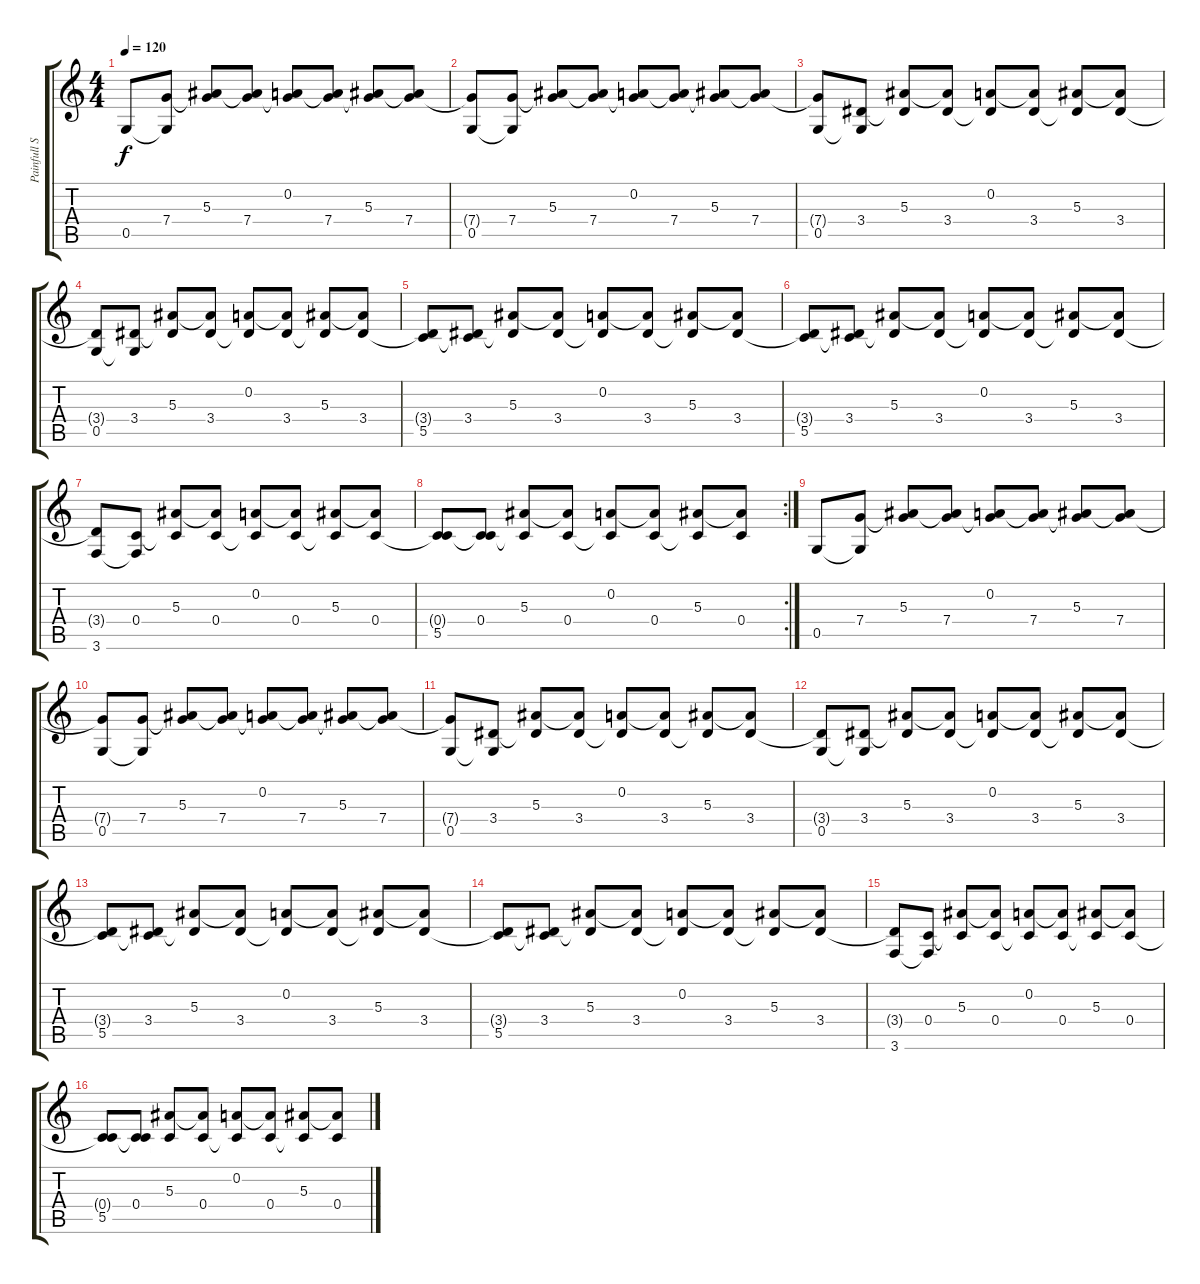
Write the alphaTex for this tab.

\track ("Painfull Silence" "Painfull S") {instrument acousticguitarsteel}
\staff {score tabs}
\tuning (D4 A3 F3 C3 G2 D2) {hide}
\ts (4 4)
\tempo 120
\clef g2
\ks c
0.5.8{dy f instrument acousticguitarsteel} (7.4 0.5{t}).8 (5.3 7.4{t}).8 (5.3{t} 7.4).8 (0.2 7.4{t}).8 (0.2{t} 7.4).8 (5.3 7.4{t}).8 (5.3{t} 7.4).8 |
(7.4{t} 0.5).8 (7.4 0.5{t}).8 (5.3 7.4{t}).8 (5.3{t} 7.4).8 (0.2 7.4{t}).8 (0.2{t} 7.4).8 (5.3 7.4{t}).8 (5.3{t} 7.4).8 |
(7.4{t} 0.5).8 (3.4 0.5{t}).8 (5.3 3.4{t}).8 (5.3{t} 3.4).8 (0.2 3.4{t}).8 (0.2{t} 3.4).8 (5.3 3.4{t}).8 (5.3{t} 3.4).8 |
(3.4{t} 0.5).8 (3.4 0.5{t}).8 (5.3 3.4{t}).8 (5.3{t} 3.4).8 (0.2 3.4{t}).8 (0.2{t} 3.4).8 (5.3 3.4{t}).8 (5.3{t} 3.4).8 |
(3.4{t} 5.5).8 (3.4 5.5{t}).8 (5.3 3.4{t}).8 (5.3{t} 3.4).8 (0.2 3.4{t}).8 (0.2{t} 3.4).8 (5.3 3.4{t}).8 (5.3{t} 3.4).8 |
(3.4{t} 5.5).8 (3.4 5.5{t}).8 (5.3 3.4{t}).8 (5.3{t} 3.4).8 (0.2 3.4{t}).8 (0.2{t} 3.4).8 (5.3 3.4{t}).8 (5.3{t} 3.4).8 |
(3.4{t} 3.6).8 (0.4 3.6{t}).8 (5.3 0.4{t}).8 (5.3{t} 0.4).8 (0.2 0.4{t}).8 (0.2{t} 0.4).8 (5.3 0.4{t}).8 (5.3{t} 0.4).8 |
\rc 2
(0.4{t} 5.5).8 (0.4 5.5{t}).8 (5.3 0.4{t}).8 (5.3{t} 0.4).8 (0.2 0.4{t}).8 (0.2{t} 0.4).8 (5.3 0.4{t}).8 (5.3{t} 0.4).8 |
0.5.8{instrument acousticguitarsteel} (7.4 0.5{t}).8 (5.3 7.4{t}).8 (5.3{t} 7.4).8 (0.2 7.4{t}).8 (0.2{t} 7.4).8 (5.3 7.4{t}).8 (5.3{t} 7.4).8 |
(7.4{t} 0.5).8 (7.4 0.5{t}).8 (5.3 7.4{t}).8 (5.3{t} 7.4).8 (0.2 7.4{t}).8 (0.2{t} 7.4).8 (5.3 7.4{t}).8 (5.3{t} 7.4).8 |
(7.4{t} 0.5).8 (3.4 0.5{t}).8 (5.3 3.4{t}).8 (5.3{t} 3.4).8 (0.2 3.4{t}).8 (0.2{t} 3.4).8 (5.3 3.4{t}).8 (5.3{t} 3.4).8 |
(3.4{t} 0.5).8 (3.4 0.5{t}).8 (5.3 3.4{t}).8 (5.3{t} 3.4).8 (0.2 3.4{t}).8 (0.2{t} 3.4).8 (5.3 3.4{t}).8 (5.3{t} 3.4).8 |
(3.4{t} 5.5).8 (3.4 5.5{t}).8 (5.3 3.4{t}).8 (5.3{t} 3.4).8 (0.2 3.4{t}).8 (0.2{t} 3.4).8 (5.3 3.4{t}).8 (5.3{t} 3.4).8 |
(3.4{t} 5.5).8 (3.4 5.5{t}).8 (5.3 3.4{t}).8 (5.3{t} 3.4).8 (0.2 3.4{t}).8 (0.2{t} 3.4).8 (5.3 3.4{t}).8 (5.3{t} 3.4).8 |
(3.4{t} 3.6).8 (0.4 3.6{t}).8 (5.3 0.4{t}).8 (5.3{t} 0.4).8 (0.2 0.4{t}).8 (0.2{t} 0.4).8 (5.3 0.4{t}).8 (5.3{t} 0.4).8 |
(0.4{t} 5.5).8 (0.4 5.5{t}).8 (5.3 0.4{t}).8 (5.3{t} 0.4).8 (0.2 0.4{t}).8 (0.2{t} 0.4).8 (5.3 0.4{t}).8 (5.3{t} 0.4).8
